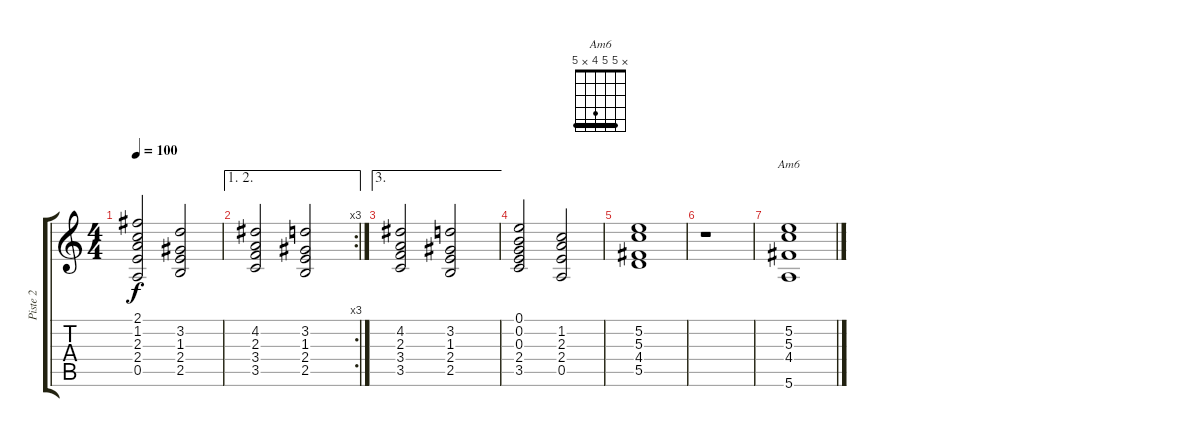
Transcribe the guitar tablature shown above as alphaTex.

\track ("Piste 2" "Piste 2") {instrument acousticguitarnylon}
\staff {score tabs}
\tuning (E4 B3 G3 D3 A2 E2) {hide}
\chord ("Am6" x 5 5 4 x 5) {barre 5}
\ts (4 4)
\tempo 100
\clef g2
\ks c
(2.1 1.2 2.3 2.4 0.5).2{dy f} (3.2 1.3 2.4 2.5).2 |
\ae (1 2)
\rc 3
(4.2 2.3 3.4 3.5).2 (3.2 1.3 2.4 2.5).2 |
\ae 3
(4.2 2.3 3.4 3.5).2 (3.2 1.3 2.4 2.5).2 |
(0.1 0.2 0.3 2.4 3.5).2 (1.2 2.3 2.4 0.5).2 |
(5.2 5.3 4.4 5.5).1 |
r.1 |
(5.2 5.3 4.4 5.6).1{ch "Am6"}
